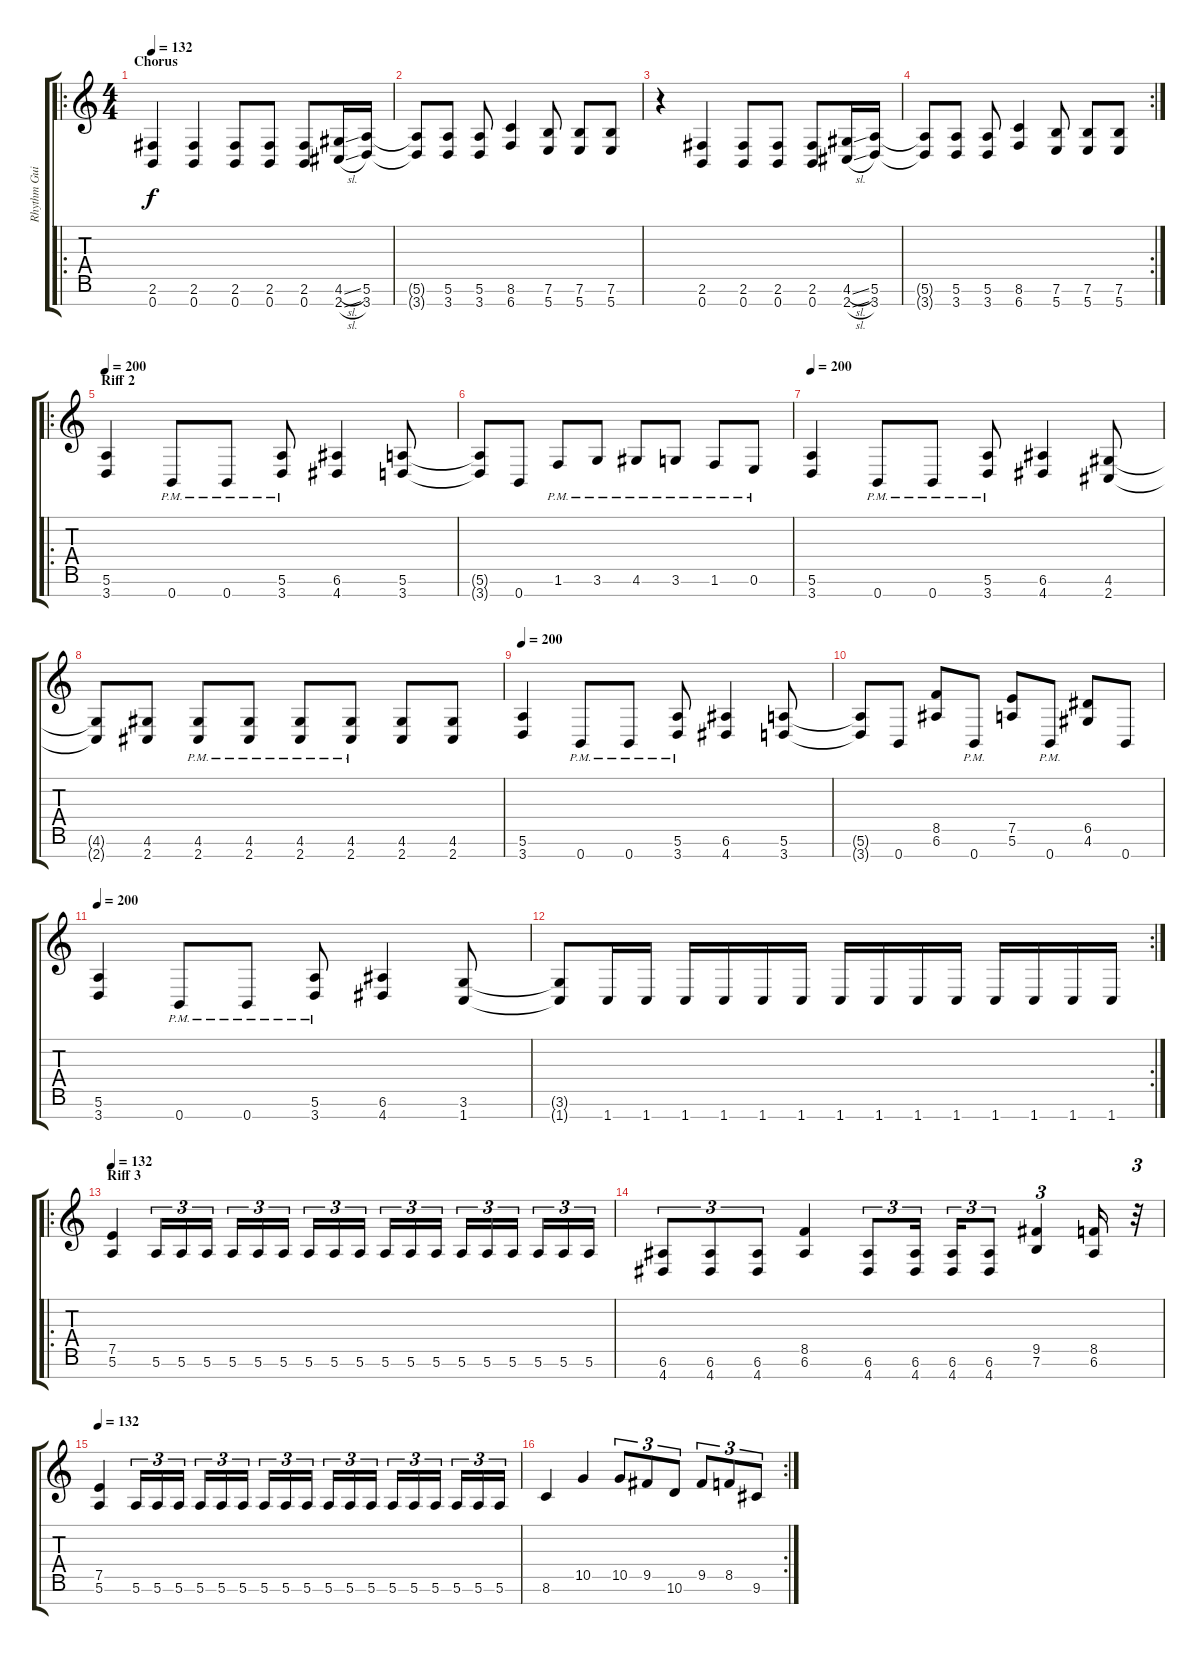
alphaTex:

\track ("Rhythm Guitar L" "Rhythm Gui") {instrument distortionguitar}
\staff {score tabs}
\tuning (E4 B3 G3 D3 A2 E2 B1) {hide}
\ro
\ts (4 4)
\section ("" "Chorus")
\tempo 132
\clef g2
\ks c
(2.6 0.7).4{dy f instrument distortionguitar} (2.6 0.7).4 (2.6 0.7).8 (2.6 0.7).8 (2.6 0.7).8 (4.6{sl} 2.7{sl}).16 (5.6 3.7).16 |
(5.6{t} 3.7{t}).8 (5.6 3.7).8 (5.6 3.7).8 (8.6 6.7).4 (7.6 5.7).8 (7.6 5.7).8 (7.6 5.7).8 |
r.4 (2.6 0.7).4 (2.6 0.7).8 (2.6 0.7).8 (2.6 0.7).8 (4.6{sl} 2.7{sl}).16 (5.6 3.7).16 |
\rc 2
(5.6{t} 3.7{t}).8 (5.6 3.7).8 (5.6 3.7).8 (8.6 6.7).4 (7.6 5.7).8 (7.6 5.7).8 (7.6 5.7).8 |
\ro
\section ("" "Riff 2")
\tempo 200
(5.6 3.7).4 0.7{pm}.8 0.7{pm}.8 (5.6{pm} 3.7{pm}).8 (6.6 4.7).4 (5.6 3.7).8 |
(5.6{t} 3.7{t}).8 0.7.8 1.6{pm}.8 3.6{pm}.8 4.6{pm}.8 3.6{pm}.8 1.6{pm}.8 0.6{pm}.8 |
\tempo 200
(5.6 3.7).4 0.7{pm}.8 0.7{pm}.8 (5.6{pm} 3.7{pm}).8 (6.6 4.7).4 (4.6 2.7).8 |
(4.6{t} 2.7{t}).8 (4.6 2.7).8 (4.6{pm} 2.7{pm}).8 (4.6{pm} 2.7{pm}).8 (4.6{pm} 2.7{pm}).8 (4.6{pm} 2.7).8 (4.6 2.7).8 (4.6 2.7).8 |
\tempo 200
(5.6 3.7).4 0.7{pm}.8 0.7{pm}.8 (5.6{pm} 3.7{pm}).8 (6.6 4.7).4 (5.6 3.7).8 |
(5.6{t} 3.7{t}).8 0.7.8 (8.5 6.6).8 0.7{pm}.8 (7.5 5.6).8 0.7{pm}.8 (6.5 4.6).8 0.7.8 |
\tempo 200
(5.6 3.7).4 0.7{pm}.8 0.7{pm}.8 (5.6{pm} 3.7{pm}).8 (6.6 4.7).4 (3.6 1.7).8 |
\rc 2
(3.6{t} 1.7{t}).8 1.7.16 1.7.16 1.7.16 1.7.16 1.7.16 1.7.16 1.7.16 1.7.16 1.7.16 1.7.16 1.7.16 1.7.16 1.7.16 1.7.16 |
\ro
\section ("" "Riff 3")
\tempo 132
(7.5 5.6).4 5.6.16{tu (3 2)} 5.6.16{tu (3 2)} 5.6.16{tu (3 2)} 5.6.16{tu (3 2)} 5.6.16{tu (3 2)} 5.6.16{tu (3 2)} 5.6.16{tu (3 2)} 5.6.16{tu (3 2)} 5.6.16{tu (3 2)} 5.6.16{tu (3 2)} 5.6.16{tu (3 2)} 5.6.16{tu (3 2)} 5.6.16{tu (3 2)} 5.6.16{tu (3 2)} 5.6.16{tu (3 2)} 5.6.16{tu (3 2)} 5.6.16{tu (3 2)} 5.6.16{tu (3 2)} |
(6.6 4.7).8{tu (3 2)} (6.6 4.7).8{tu (3 2)} (6.6 4.7).8{tu (3 2)} (8.5 6.6).4 (6.6 4.7).8{tu (3 2)} (6.6 4.7).16{tu (3 2)} (6.6 4.7).16{tu (3 2)} (6.6 4.7).8{tu (3 2)} (9.5 7.6).4{tu (3 2)} (8.5 6.6).16 r.32{tu (3 2)} |
\tempo 132
(7.5 5.6).4 5.6.16{tu (3 2)} 5.6.16{tu (3 2)} 5.6.16{tu (3 2)} 5.6.16{tu (3 2)} 5.6.16{tu (3 2)} 5.6.16{tu (3 2)} 5.6.16{tu (3 2)} 5.6.16{tu (3 2)} 5.6.16{tu (3 2)} 5.6.16{tu (3 2)} 5.6.16{tu (3 2)} 5.6.16{tu (3 2)} 5.6.16{tu (3 2)} 5.6.16{tu (3 2)} 5.6.16{tu (3 2)} 5.6.16{tu (3 2)} 5.6.16{tu (3 2)} 5.6.16{tu (3 2)} |
\rc 2
8.6.4 10.5.4 10.5.8{tu (3 2)} 9.5.8{tu (3 2)} 10.6.8{tu (3 2)} 9.5.8{tu (3 2)} 8.5.8{tu (3 2)} 9.6.8{tu (3 2)}
